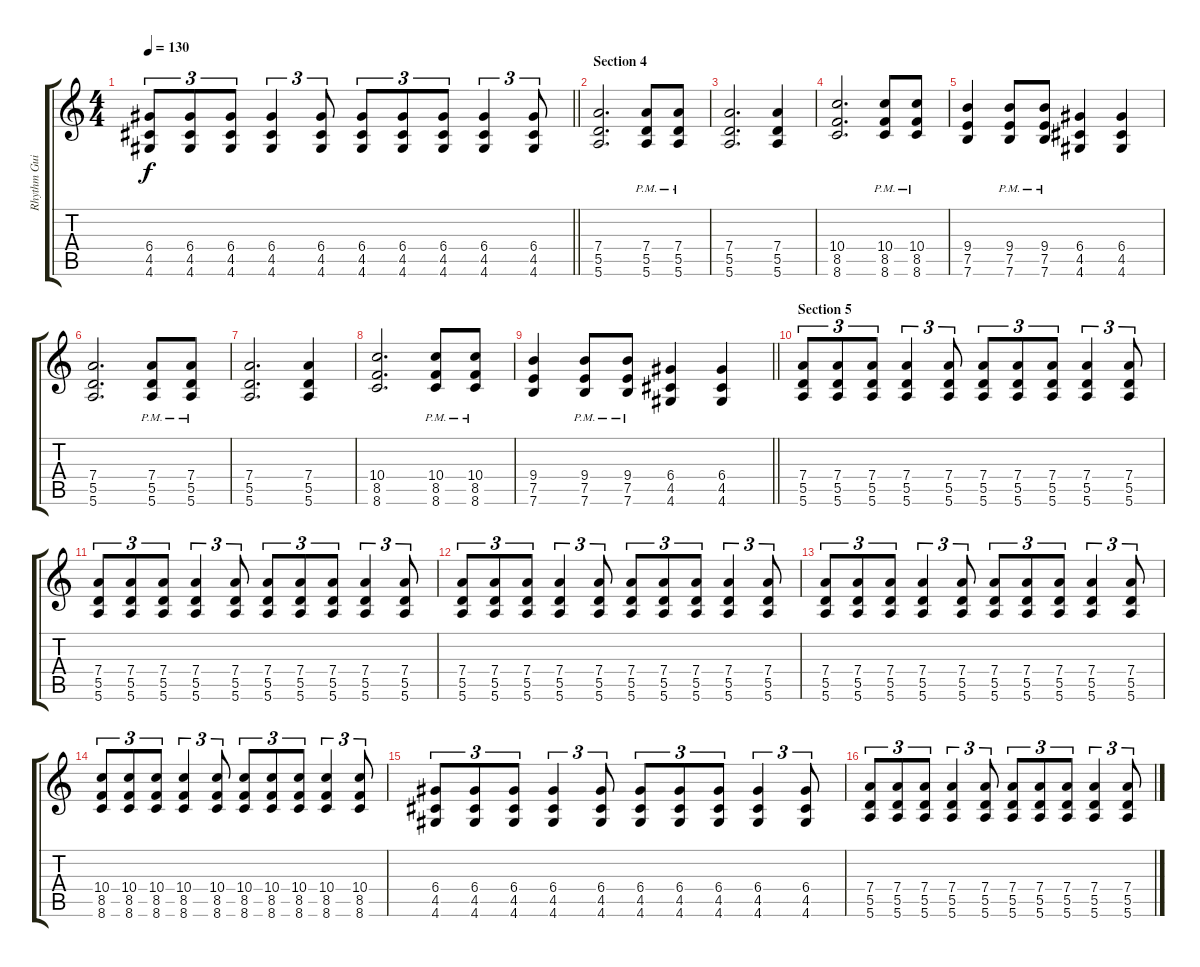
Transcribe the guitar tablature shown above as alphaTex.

\track ("Rhythm Guitar" "Rhythm Gui") {instrument distortionguitar}
\staff {score tabs}
\tuning (E4 B3 G3 D3 A2 E2) {hide}
\ts (4 4)
\tempo 130
\clef g2
\barLineRight lightlight
\ks c
(6.4 4.5 4.6).8{tu (3 2) dy f} (6.4 4.5 4.6).8{tu (3 2)} (6.4 4.5 4.6).8{tu (3 2)} (6.4 4.5 4.6).4{tu (3 2)} (6.4 4.5 4.6).8{tu (3 2)} (6.4 4.5 4.6).8{tu (3 2)} (6.4 4.5 4.6).8{tu (3 2)} (6.4 4.5 4.6).8{tu (3 2)} (6.4 4.5 4.6).4{tu (3 2)} (6.4 4.5 4.6).8{tu (3 2)} |
\section ("" "Section 4")
(7.4 5.5 5.6).2{d} (7.4{pm} 5.5{pm} 5.6{pm}).8 (7.4{pm} 5.5{pm} 5.6{pm}).8 |
(7.4 5.5 5.6).2{d} (7.4 5.5 5.6).4 |
(10.4 8.5 8.6).2{d} (10.4{pm} 8.5{pm} 8.6{pm}).8 (10.4{pm} 8.5{pm} 8.6{pm}).8 |
(9.4 7.5 7.6).4 (9.4{pm} 7.5{pm} 7.6{pm}).8 (9.4{pm} 7.5{pm} 7.6{pm}).8 (6.4 4.5 4.6).4 (6.4 4.5 4.6).4 |
(7.4 5.5 5.6).2{d} (7.4{pm} 5.5{pm} 5.6{pm}).8 (7.4{pm} 5.5{pm} 5.6{pm}).8 |
(7.4 5.5 5.6).2{d} (7.4 5.5 5.6).4 |
(10.4 8.5 8.6).2{d} (10.4{pm} 8.5{pm} 8.6{pm}).8 (10.4{pm} 8.5{pm} 8.6{pm}).8 |
\barLineRight lightlight
(9.4 7.5 7.6).4 (9.4{pm} 7.5{pm} 7.6{pm}).8 (9.4{pm} 7.5{pm} 7.6{pm}).8 (6.4 4.5 4.6).4 (6.4 4.5 4.6).4 |
\section ("" "Section 5")
(7.4 5.5 5.6).8{tu (3 2)} (7.4 5.5 5.6).8{tu (3 2)} (7.4 5.5 5.6).8{tu (3 2)} (7.4 5.5 5.6).4{tu (3 2)} (7.4 5.5 5.6).8{tu (3 2)} (7.4 5.5 5.6).8{tu (3 2)} (7.4 5.5 5.6).8{tu (3 2)} (7.4 5.5 5.6).8{tu (3 2)} (7.4 5.5 5.6).4{tu (3 2)} (7.4 5.5 5.6).8{tu (3 2)} |
(7.4 5.5 5.6).8{tu (3 2)} (7.4 5.5 5.6).8{tu (3 2)} (7.4 5.5 5.6).8{tu (3 2)} (7.4 5.5 5.6).4{tu (3 2)} (7.4 5.5 5.6).8{tu (3 2)} (7.4 5.5 5.6).8{tu (3 2)} (7.4 5.5 5.6).8{tu (3 2)} (7.4 5.5 5.6).8{tu (3 2)} (7.4 5.5 5.6).4{tu (3 2)} (7.4 5.5 5.6).8{tu (3 2)} |
(7.4 5.5 5.6).8{tu (3 2)} (7.4 5.5 5.6).8{tu (3 2)} (7.4 5.5 5.6).8{tu (3 2)} (7.4 5.5 5.6).4{tu (3 2)} (7.4 5.5 5.6).8{tu (3 2)} (7.4 5.5 5.6).8{tu (3 2)} (7.4 5.5 5.6).8{tu (3 2)} (7.4 5.5 5.6).8{tu (3 2)} (7.4 5.5 5.6).4{tu (3 2)} (7.4 5.5 5.6).8{tu (3 2)} |
(7.4 5.5 5.6).8{tu (3 2)} (7.4 5.5 5.6).8{tu (3 2)} (7.4 5.5 5.6).8{tu (3 2)} (7.4 5.5 5.6).4{tu (3 2)} (7.4 5.5 5.6).8{tu (3 2)} (7.4 5.5 5.6).8{tu (3 2)} (7.4 5.5 5.6).8{tu (3 2)} (7.4 5.5 5.6).8{tu (3 2)} (7.4 5.5 5.6).4{tu (3 2)} (7.4 5.5 5.6).8{tu (3 2)} |
(10.4 8.5 8.6).8{tu (3 2)} (10.4 8.5 8.6).8{tu (3 2)} (10.4 8.5 8.6).8{tu (3 2)} (10.4 8.5 8.6).4{tu (3 2)} (10.4 8.5 8.6).8{tu (3 2)} (10.4 8.5 8.6).8{tu (3 2)} (10.4 8.5 8.6).8{tu (3 2)} (10.4 8.5 8.6).8{tu (3 2)} (10.4 8.5 8.6).4{tu (3 2)} (10.4 8.5 8.6).8{tu (3 2)} |
(6.4 4.5 4.6).8{tu (3 2)} (6.4 4.5 4.6).8{tu (3 2)} (6.4 4.5 4.6).8{tu (3 2)} (6.4 4.5 4.6).4{tu (3 2)} (6.4 4.5 4.6).8{tu (3 2)} (6.4 4.5 4.6).8{tu (3 2)} (6.4 4.5 4.6).8{tu (3 2)} (6.4 4.5 4.6).8{tu (3 2)} (6.4 4.5 4.6).4{tu (3 2)} (6.4 4.5 4.6).8{tu (3 2)} |
(7.4 5.5 5.6).8{tu (3 2)} (7.4 5.5 5.6).8{tu (3 2)} (7.4 5.5 5.6).8{tu (3 2)} (7.4 5.5 5.6).4{tu (3 2)} (7.4 5.5 5.6).8{tu (3 2)} (7.4 5.5 5.6).8{tu (3 2)} (7.4 5.5 5.6).8{tu (3 2)} (7.4 5.5 5.6).8{tu (3 2)} (7.4 5.5 5.6).4{tu (3 2)} (7.4 5.5 5.6).8{tu (3 2)}
